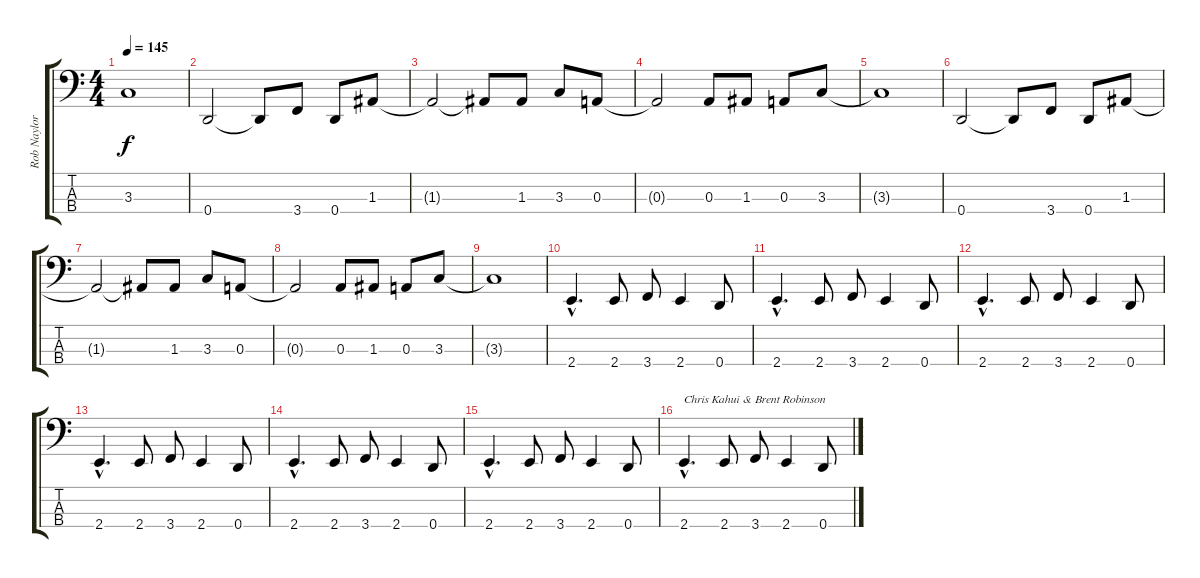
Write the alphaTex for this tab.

\track ("Rob Naylor" "Rob Naylor") {instrument electricbasspick}
\staff {score tabs}
\tuning (G2 D2 A1 D1) {hide}
\ts (4 4)
\tempo 145
\clef f4
\ks c
3.3{t}.1{dy f} |
0.4.2 0.4{t}.8 3.4.8 0.4.8 1.3.8 |
1.3{t}.2 1.3{t}.8 1.3.8 3.3.8 0.3.8 |
0.3{t}.2 0.3.8 1.3.8 0.3.8 3.3.8 |
3.3{t}.1 |
0.4.2 0.4{t}.8 3.4.8 0.4.8 1.3.8 |
1.3{t}.2 1.3{t}.8 1.3.8 3.3.8 0.3.8 |
0.3{t}.2 0.3.8 1.3.8 0.3.8 3.3.8 |
3.3{t}.1 |
2.4{hac}.4{d} 2.4.8 3.4.8 2.4.4 0.4.8 |
2.4{hac}.4{d} 2.4.8 3.4.8 2.4.4 0.4.8 |
2.4{hac}.4{d} 2.4.8 3.4.8 2.4.4 0.4.8 |
2.4{hac}.4{d} 2.4.8 3.4.8 2.4.4 0.4.8 |
2.4{hac}.4{d} 2.4.8 3.4.8 2.4.4 0.4.8 |
2.4{hac}.4{d} 2.4.8 3.4.8 2.4.4 0.4.8 |
2.4{hac}.4{d txt "Chris Kahui & Brent Robinson"} 2.4.8 3.4.8 2.4.4 0.4.8
